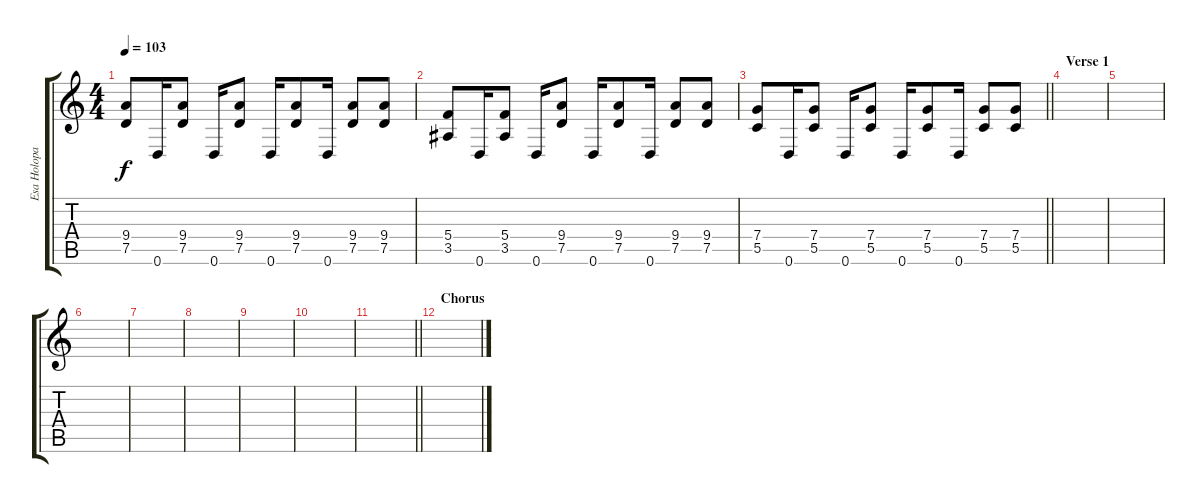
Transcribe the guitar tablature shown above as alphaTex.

\track ("Esa Holopainen Muted" "Esa Holopa") {instrument electricguitarmuted}
\staff {score tabs}
\tuning (D4 A3 F3 C3 G2 D2) {hide}
\ts (4 4)
\tempo 103
\clef g2
\ks c
(9.4 7.5).8{dy f} 0.6.16 (9.4 7.5).8 0.6.16 (9.4 7.5).8 0.6.16 (9.4 7.5).8 0.6.16 (9.4 7.5).8 (9.4 7.5).8 |
(5.4 3.5).8 0.6.16 (5.4 3.5).8 0.6.16 (9.4 7.5).8 0.6.16 (9.4 7.5).8 0.6.16 (9.4 7.5).8 (9.4 7.5).8 |
\barLineRight lightlight
(7.4 5.5).8 0.6.16 (7.4 5.5).8 0.6.16 (7.4 5.5).8 0.6.16 (7.4 5.5).8 0.6.16 (7.4 5.5).8 (7.4 5.5).8 |
\section ("" "Verse 1")
|
|
|
|
|
|
|
\barLineRight lightlight
|
\section ("" "Chorus")
